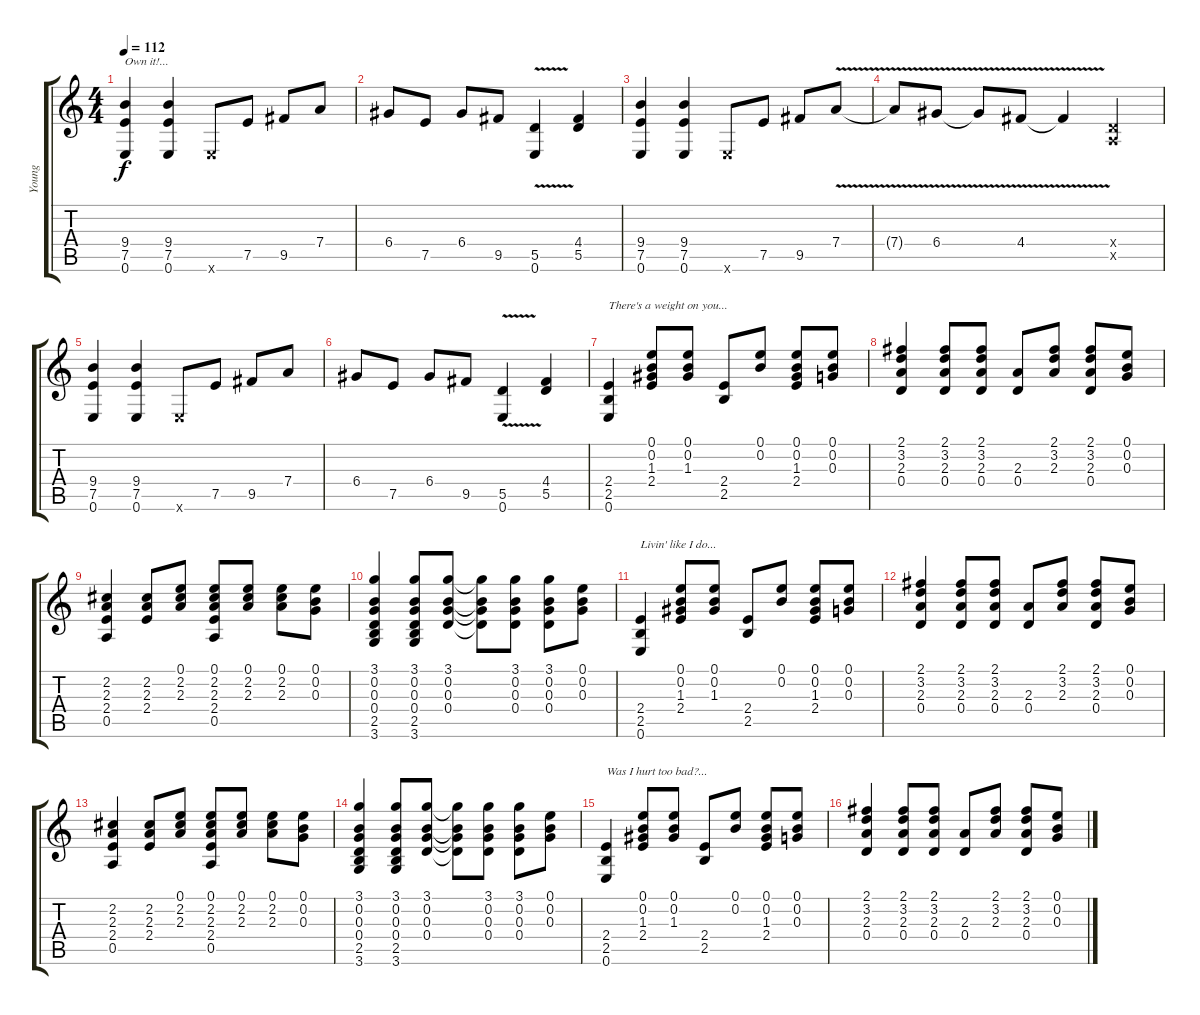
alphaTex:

\track ("Young" "Young") {instrument acousticguitarsteel}
\staff {score tabs}
\tuning (E4 B3 G3 D3 A2 E2) {hide}
\ts (4 4)
\tempo 112
\clef g2
\ks c
(9.4 7.5 0.6).4{txt "Own it!..." dy f} (9.4 7.5 0.6).4 0.6{x}.8 7.5.8 9.5.8 7.4.8 |
6.4.8 7.5.8 6.4.8 9.5.8 (5.5{v} 0.6{v}).4 (4.4 5.5).4 |
(9.4 7.5 0.6).4 (9.4 7.5 0.6).4 0.6{x}.8 7.5.8 9.5.8 7.4{v}.8 |
7.4{t}.8 6.4{v}.8 6.4{t}.8 4.4{v}.8 4.4{t}.4 (0.4{x} 0.5{x}).4 |
(9.4 7.5 0.6).4 (9.4 7.5 0.6).4 0.6{x}.8 7.5.8 9.5.8 7.4.8 |
6.4.8 7.5.8 6.4.8 9.5.8 (5.5{v} 0.6{v}).4 (4.4 5.5).4 |
(2.4 2.5 0.6).4{txt "There's a weight on you..."} (0.1 0.2 1.3 2.4).8 (0.1 0.2 1.3).8 (2.4 2.5).8 (0.1 0.2).8 (0.1 0.2 1.3 2.4).8 (0.1 0.2 0.3).8 |
(2.1 3.2 2.3 0.4).4 (2.1 3.2 2.3 0.4).8 (2.1 3.2 2.3 0.4).8 (2.3 0.4).8 (2.1 3.2 2.3).8 (2.1 3.2 2.3 0.4).8 (0.1 0.2 0.3).8 |
(2.2 2.3 2.4 0.5).4 (2.2 2.3 2.4).8 (0.1 2.2 2.3).8 (0.1 2.2 2.3 2.4 0.5).8 (0.1 2.2 2.3).8 (0.1 2.2 2.3).8 (0.1 0.2 0.3).8 |
(3.1 0.2 0.3 0.4 2.5 3.6).4 (3.1 0.2 0.3 0.4 2.5 3.6).8 (3.1 0.2 0.3 0.4).8 (3.1{t} 0.2{t} 0.3{t} 0.4{t}).8 (3.1 0.2 0.3 0.4).8 (3.1 0.2 0.3 0.4).8 (0.1 0.2 0.3).8 |
(2.4 2.5 0.6).4{txt "Livin' like I do..."} (0.1 0.2 1.3 2.4).8 (0.1 0.2 1.3).8 (2.4 2.5).8 (0.1 0.2).8 (0.1 0.2 1.3 2.4).8 (0.1 0.2 0.3).8 |
(2.1 3.2 2.3 0.4).4 (2.1 3.2 2.3 0.4).8 (2.1 3.2 2.3 0.4).8 (2.3 0.4).8 (2.1 3.2 2.3).8 (2.1 3.2 2.3 0.4).8 (0.1 0.2 0.3).8 |
(2.2 2.3 2.4 0.5).4 (2.2 2.3 2.4).8 (0.1 2.2 2.3).8 (0.1 2.2 2.3 2.4 0.5).8 (0.1 2.2 2.3).8 (0.1 2.2 2.3).8 (0.1 0.2 0.3).8 |
(3.1 0.2 0.3 0.4 2.5 3.6).4 (3.1 0.2 0.3 0.4 2.5 3.6).8 (3.1 0.2 0.3 0.4).8 (3.1{t} 0.2{t} 0.3{t} 0.4{t}).8 (3.1 0.2 0.3 0.4).8 (3.1 0.2 0.3 0.4).8 (0.1 0.2 0.3).8 |
(2.4 2.5 0.6).4{txt "Was I hurt too bad?..."} (0.1 0.2 1.3 2.4).8 (0.1 0.2 1.3).8 (2.4 2.5).8 (0.1 0.2).8 (0.1 0.2 1.3 2.4).8 (0.1 0.2 0.3).8 |
(2.1 3.2 2.3 0.4).4 (2.1 3.2 2.3 0.4).8 (2.1 3.2 2.3 0.4).8 (2.3 0.4).8 (2.1 3.2 2.3).8 (2.1 3.2 2.3 0.4).8 (0.1 0.2 0.3).8
